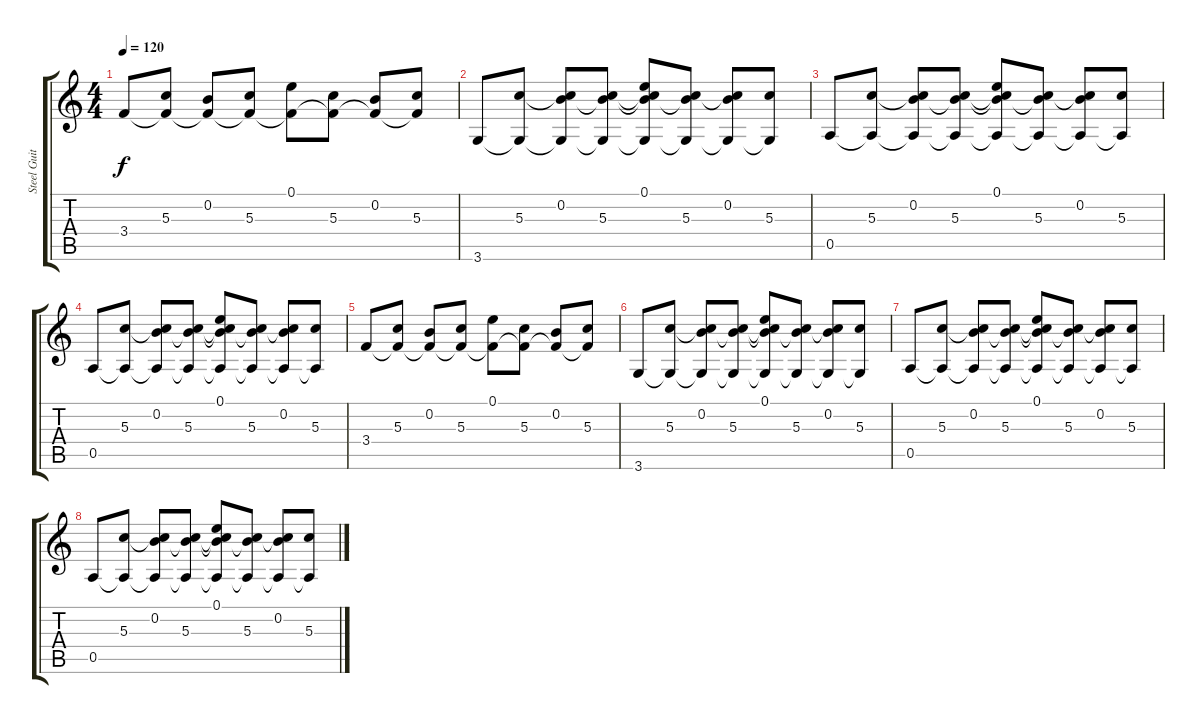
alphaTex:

\track ("Steel Guitar" "Steel Guit") {instrument acousticguitarsteel}
\staff {score tabs}
\tuning (E4 B3 G3 D3 A2 E2) {hide}
\ts (4 4)
\tempo 120
\clef g2
\ks c
3.4.8{dy f instrument acousticguitarsteel} (5.3 3.4{t}).8 (0.2 3.4{t}).8 (5.3 3.4{t}).8 (0.1 3.4{t}).8 (5.3 3.4{t}).8 (0.2 3.4{t}).8 (5.3 3.4{t}).8 |
3.6.8 (5.3 3.6{t}).8 (0.2 5.3{t} 3.6{t}).8 (0.2{t} 5.3 3.6{t}).8 (0.1 0.2{t} 5.3{t} 3.6{t}).8 (0.2{t} 5.3 3.6{t}).8 (0.2 5.3{t} 3.6{t}).8 (5.3 3.6{t}).8 |
0.5.8 (5.3 0.5{t}).8 (0.2 5.3{t} 0.5{t}).8 (0.2{t} 5.3 0.5{t}).8 (0.1 0.2{t} 5.3{t} 0.5{t}).8 (0.2{t} 5.3 0.5{t}).8 (0.2 5.3{t} 0.5{t}).8 (5.3 0.5{t}).8 |
0.5.8 (5.3 0.5{t}).8 (0.2 5.3{t} 0.5{t}).8 (0.2{t} 5.3 0.5{t}).8 (0.1 0.2{t} 5.3{t} 0.5{t}).8 (0.2{t} 5.3 0.5{t}).8 (0.2 5.3{t} 0.5{t}).8 (5.3 0.5{t}).8 |
3.4.8 (5.3 3.4{t}).8 (0.2 3.4{t}).8 (5.3 3.4{t}).8 (0.1 3.4{t}).8 (5.3 3.4{t}).8 (0.2 3.4{t}).8 (5.3 3.4{t}).8 |
3.6.8 (5.3 3.6{t}).8 (0.2 5.3{t} 3.6{t}).8 (0.2{t} 5.3 3.6{t}).8 (0.1 0.2{t} 5.3{t} 3.6{t}).8 (0.2{t} 5.3 3.6{t}).8 (0.2 5.3{t} 3.6{t}).8 (5.3 3.6{t}).8 |
0.5.8 (5.3 0.5{t}).8 (0.2 5.3{t} 0.5{t}).8 (0.2{t} 5.3 0.5{t}).8 (0.1 0.2{t} 5.3{t} 0.5{t}).8 (0.2{t} 5.3 0.5{t}).8 (0.2 5.3{t} 0.5{t}).8 (5.3 0.5{t}).8 |
0.5.8 (5.3 0.5{t}).8 (0.2 5.3{t} 0.5{t}).8 (0.2{t} 5.3 0.5{t}).8 (0.1 0.2{t} 5.3{t} 0.5{t}).8 (0.2{t} 5.3 0.5{t}).8 (0.2 5.3{t} 0.5{t}).8 (5.3 0.5{t}).8
